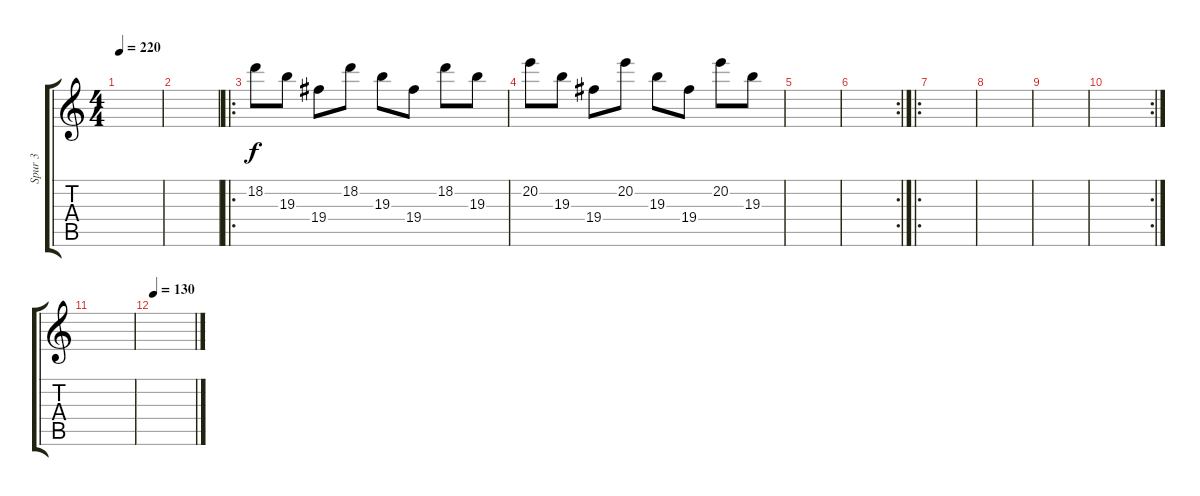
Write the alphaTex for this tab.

\track ("Spur 3" "Spur 3") {instrument overdrivenguitar}
\staff {score tabs}
\tuning (Db4 Ab3 E3 B2 Gb2 B1) {hide}
\ts (4 4)
\tempo 220
\clef g2
\ks c
|
|
\ro
18.2.8 19.3.8 19.4.8 18.2.8 19.3.8 19.4.8 18.2.8 19.3.8 |
20.2.8 19.3.8 19.4.8 20.2.8 19.3.8 19.4.8 20.2.8 19.3.8 |
|
\rc 2
|
\ro
|
|
|
\rc 2
|
|
\tempo 130
